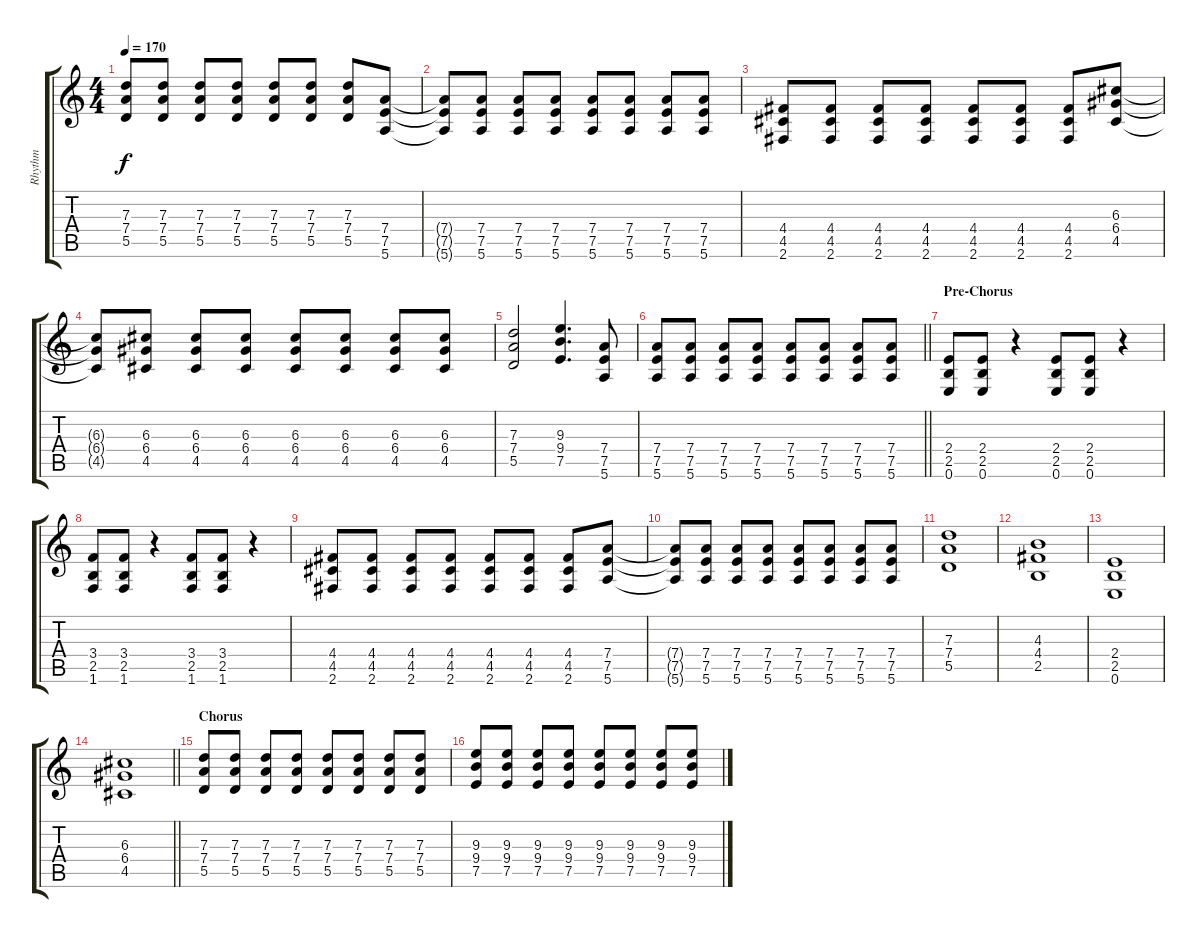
\track ("Rhythm" "Rhythm") {instrument distortionguitar}
\staff {score tabs}
\tuning (E4 B3 G3 D3 A2 E2) {hide}
\ts (4 4)
\tempo 170
\clef g2
\ks c
(7.3 7.4 5.5).8{dy f} (7.3 7.4 5.5).8 (7.3 7.4 5.5).8 (7.3 7.4 5.5).8 (7.3 7.4 5.5).8 (7.3 7.4 5.5).8 (7.3 7.4 5.5).8 (7.4 7.5 5.6).8 |
(7.4{t} 7.5{t} 5.6{t}).8 (7.4 7.5 5.6).8 (7.4 7.5 5.6).8 (7.4 7.5 5.6).8 (7.4 7.5 5.6).8 (7.4 7.5 5.6).8 (7.4 7.5 5.6).8 (7.4 7.5 5.6).8 |
(4.4 4.5 2.6).8 (4.4 4.5 2.6).8 (4.4 4.5 2.6).8 (4.4 4.5 2.6).8 (4.4 4.5 2.6).8 (4.4 4.5 2.6).8 (4.4 4.5 2.6).8 (6.3 6.4 4.5).8 |
(6.3{t} 6.4{t} 4.5{t}).8 (6.3 6.4 4.5).8 (6.3 6.4 4.5).8 (6.3 6.4 4.5).8 (6.3 6.4 4.5).8 (6.3 6.4 4.5).8 (6.3 6.4 4.5).8 (6.3 6.4 4.5).8 |
(7.3 7.4 5.5).2 (9.3 9.4 7.5).4{d} (7.4 7.5 5.6).8 |
\barLineRight lightlight
(7.4 7.5 5.6).8 (7.4 7.5 5.6).8 (7.4 7.5 5.6).8 (7.4 7.5 5.6).8 (7.4 7.5 5.6).8 (7.4 7.5 5.6).8 (7.4 7.5 5.6).8 (7.4 7.5 5.6).8 |
\section ("" "Pre-Chorus")
(2.4 2.5 0.6).8 (2.4 2.5 0.6).8 r.4 (2.4 2.5 0.6).8 (2.4 2.5 0.6).8 r.4 |
(3.4 2.5 1.6).8 (3.4 2.5 1.6).8 r.4 (3.4 2.5 1.6).8 (3.4 2.5 1.6).8 r.4 |
(4.4 4.5 2.6).8 (4.4 4.5 2.6).8 (4.4 4.5 2.6).8 (4.4 4.5 2.6).8 (4.4 4.5 2.6).8 (4.4 4.5 2.6).8 (4.4 4.5 2.6).8 (7.4 7.5 5.6).8 |
(7.4{t} 7.5{t} 5.6{t}).8 (7.4 7.5 5.6).8 (7.4 7.5 5.6).8 (7.4 7.5 5.6).8 (7.4 7.5 5.6).8 (7.4 7.5 5.6).8 (7.4 7.5 5.6).8 (7.4 7.5 5.6).8 |
(7.3 7.4 5.5).1 |
(4.3 4.4 2.5).1 |
(2.4 2.5 0.6).1 |
\barLineRight lightlight
(6.3 6.4 4.5).1 |
\section ("" "Chorus")
(7.3 7.4 5.5).8 (7.3 7.4 5.5).8 (7.3 7.4 5.5).8 (7.3 7.4 5.5).8 (7.3 7.4 5.5).8 (7.3 7.4 5.5).8 (7.3 7.4 5.5).8 (7.3 7.4 5.5).8 |
(9.3 9.4 7.5).8 (9.3 9.4 7.5).8 (9.3 9.4 7.5).8 (9.3 9.4 7.5).8 (9.3 9.4 7.5).8 (9.3 9.4 7.5).8 (9.3 9.4 7.5).8 (9.3 9.4 7.5).8
